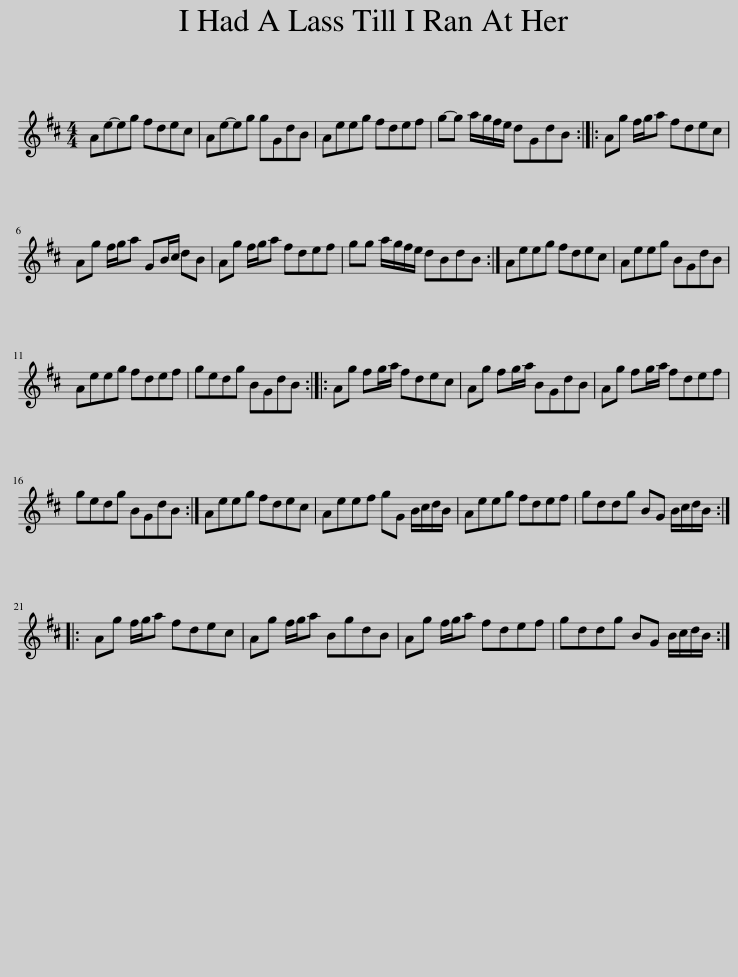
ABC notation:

X:1
L:1/8
M:4/4
I:linebreak $
K:D
V:1 treble
V:1
 Ae-eg fdec | Ae-eg gGdB | Aeeg fdef | g-g a/g/f/e/ dGdB :: Ag f/g/a fdec |$ %5
 Ag f/g/a GB/c/ dB | Ag f/g/a fdef | gg a/g/f/e/ dBdB :| Aeeg fdec | Aeeg BGdB |$ %10
 Aeeg fdef | gedg BGdB :: Ag fg/a/ fdec | Ag fg/a/ BGdB | Ag fg/a/ fdef |$ %15
 gedg BGdB :| Aeeg fdec | Aeef gG B/c/d/B/ | Aeeg fdef | gddg BG B/c/d/B/ ::$ %20
 Ag f/g/a fdec | Ag f/g/a BgdB | Ag f/g/a fdef | gddg BG B/c/d/B/ :| %24
